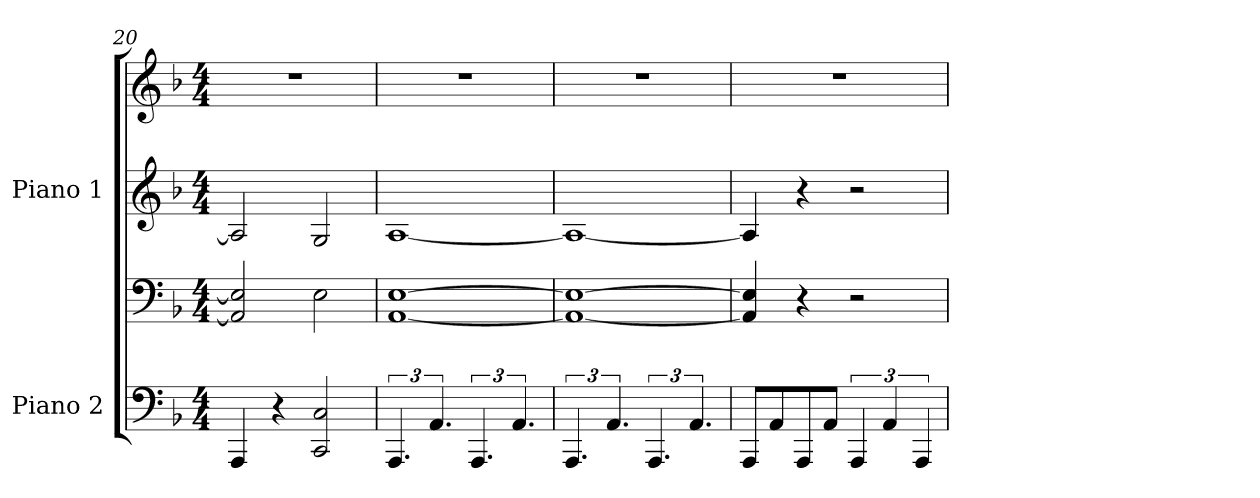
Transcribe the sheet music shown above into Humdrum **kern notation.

**kern	**kern	**kern	**kern
*part2	*part2	*part1	*part1
*staff4	*staff3	*staff2	*staff1
*I"Piano 2	*	*I"Piano 1	*
*I'Pno. 2	*	*I'Pno. 1	*
*clefF4	*clefF4	*clefG2	*clefG2
*k[b-]	*k[b-]	*k[b-]	*k[b-]
*M4/4	*M4/4	*M4/4	*M4/4
=20	=20	=20	=20
4AAA/	2AA/] 2E/]	2A/]	1r
4r	.	.	.
2CC/ 2C/	2E\	2G/	.
=21	=21	=21	=21
6.AAA/	[1AA [1E	[1A	1r
6.AA/	.	.	.
6.AAA/	.	.	.
6.AA/	.	.	.
=22	=22	=22	=22
6.AAA/	1AA_ 1E_	1A_	1r
6.AA/	.	.	.
6.AAA/	.	.	.
6.AA/	.	.	.
=23	=23	=23	=23
8AAA/L	4AA/] 4E/]	4A/]	1r
8AA/	.	.	.
8AAA/	4r	4r	.
8AA/J	.	.	.
6AAA/	2r	2r	.
6AA/	.	.	.
6AAA/	.	.	.
=	=	=	=
*-	*-	*-	*-
